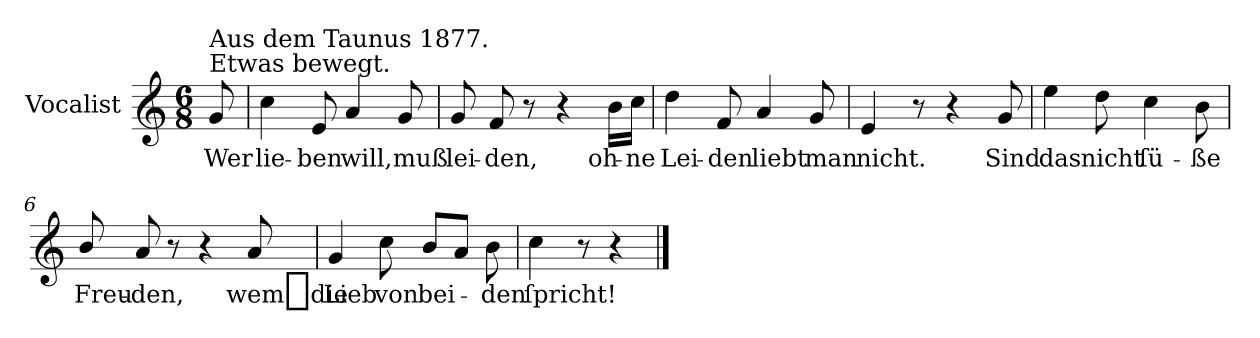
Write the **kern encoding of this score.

**kern	**text
*part1	*part1
*staff1	*staff1
*I"Vocalist	*
*k[]	*
*C:	*
*M6/8	*
=	=
!LO:TX:a:t=Etwas bewegt.	!
!LO:TX:a:t=Aus dem Taunus 1877.	!
8g	Wer
=1	=1
4cc	lie-
8e	-ben
4a	will,
8g	muß
=2	=2
8g	lei-
8f	-den,
8r	.
4r	.
16bLL	oh-
16ccJJ	-ne
=3	=3
4dd	Lei-
8f	-den
4a	liebt
8g	man
=4	=4
4e	nicht.
8r	.
4r	.
8g	Sind
=5	=5
4ee	das
8dd	nicht
4cc	ſü-
8b	-ße
=6	=6
8b/	Freu-
8a	-den,
8r	.
4r	.
8a	wem_die
=7	=7
4g	Lieb
8cc	von
8bL	bei-
8aJ	.
8b	-den
=8	=8
4cc	ſpricht!
8r	.
4r	.
==	==
*-	*-
